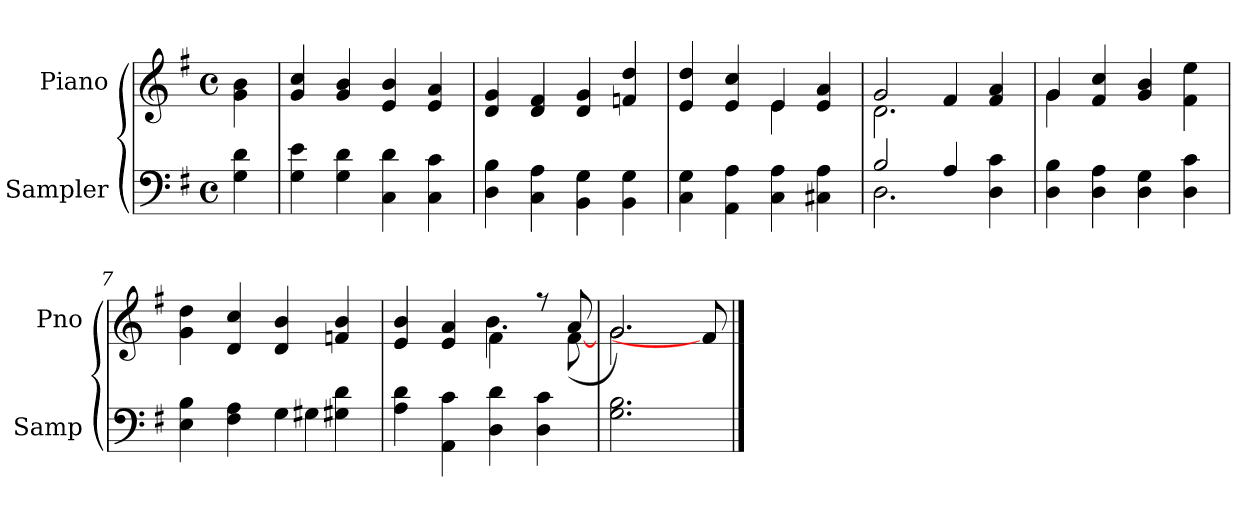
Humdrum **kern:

**kern	**kern
*part2	*part1
*staff2	*staff1
*I"Sampler	*I"Piano
*I'Samp	*I'Pno
*clefF4	*clefG2
*k[f#]	*k[f#]
*G:	*G:
*M4/4	*M4/4
*met(c)	*met(c)
=1	=1
4G 4d	4g\ 4b\
=2	=2
4G 4e	4g 4cc
4G 4d	4g 4b
4C 4d	4e 4b
4C 4c	4e 4a
=3	=3
4D 4B	4d 4g
4C 4A	4d 4f#
4BB 4G	4d 4g
4BB 4G	4fn 4dd
=4	=4
*	*^
4C 4G	4e 4dd	2ryy
4AA 4A	4e 4cc	.
4C 4A	4e/	4e
4C#X 4A	4e 4a	4ryy
=5	=5	=5
*^	*	*
2B/	2.D	2g/	2.d
4A/	.	4f#/	.
4D 4c	4ryy	4f# 4a	4ryy
*v	*v	*	*
=6	=6	=6
4D 4B	4g/	4g
4D 4A	4f# 4cc	2.ryy
4D 4G	4g 4b	.
4D 4c	4f# 4ee	.
*	*v	*v
=7	=7
*^	*
4E 4B	2ryy	4g 4dd
4F# 4A	.	4d 4cc
4G\	4G#	4d 4b
4G#X 4d	4ryy	4fn 4b
*v	*v	*
=8	=8
*	*^
4A 4d	4e 4b	2ryy
4AA 4c	4e 4a	.
4D 4d	4f#\	4.b
4D 4c	8r	.
.	8a/	([8f#
=9	=9	=9
2.G 2.B	2.g/)	2.g
8ryy	8ryy	8f#]
*	*v	*v
==	==
*-	*-
